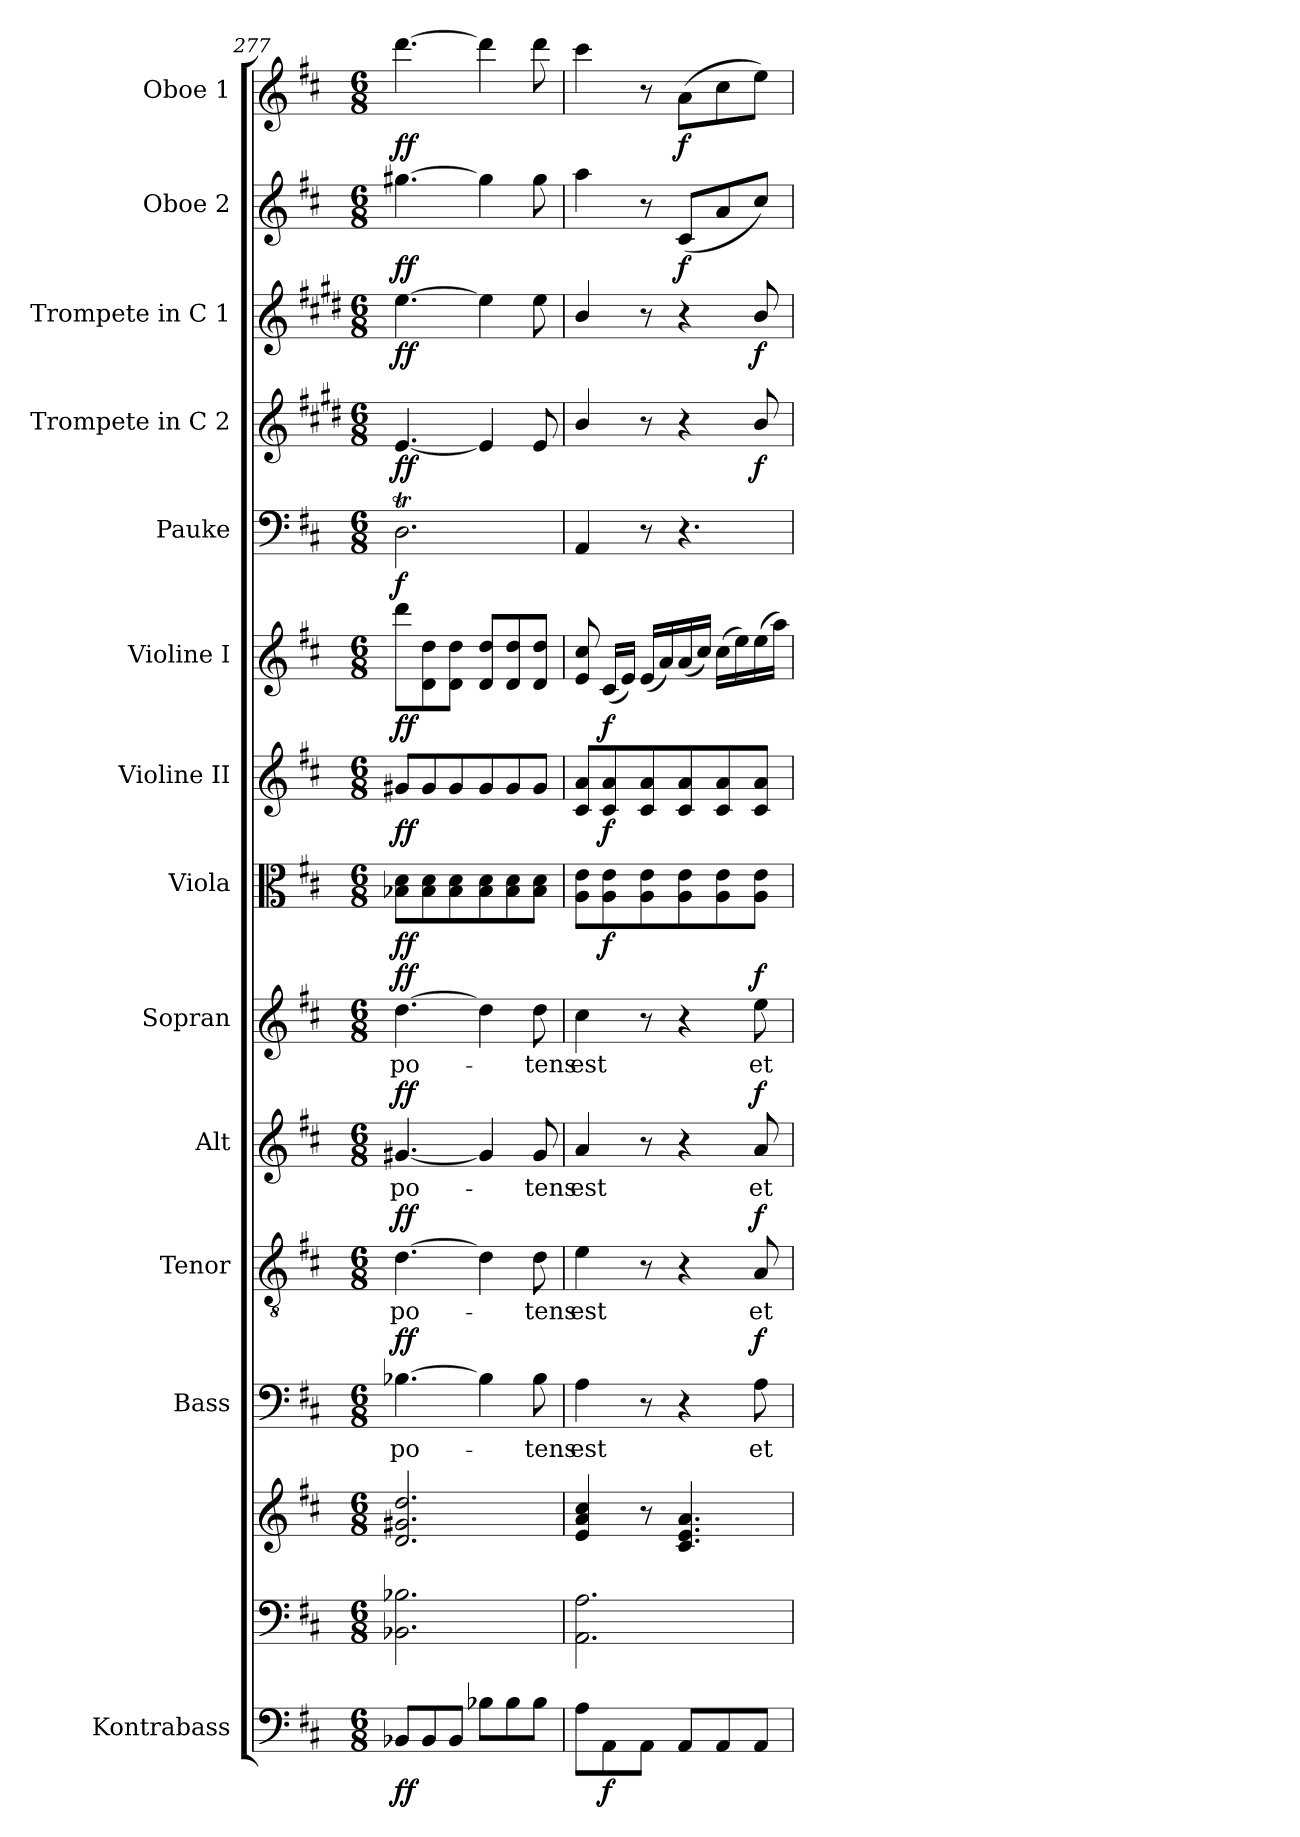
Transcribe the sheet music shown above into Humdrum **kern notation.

**kern	**dynam	**kern	**kern	**kern	**text	**dynam	**kern	**text	**dynam	**kern	**text	**dynam	**kern	**text	**dynam	**kern	**dynam	**kern	**dynam	**kern	**dynam	**kern	**dynam	**kern	**dynam	**kern	**dynam	**kern	**dynam	**kern	**dynam
*part14	*part14	*part13	*part13	*part12	*part12	*part12	*part11	*part11	*part11	*part10	*part10	*part10	*part9	*part9	*part9	*part8	*part8	*part7	*part7	*part6	*part6	*part5	*part5	*part4	*part4	*part3	*part3	*part2	*part2	*part1	*part1
*staff15	*staff15	*staff14	*staff13	*staff12	*staff12	*staff12	*staff11	*staff11	*staff11	*staff10	*staff10	*staff10	*staff9	*staff9	*staff9	*staff8	*staff8	*staff7	*staff7	*staff6	*staff6	*staff5	*staff5	*staff4	*staff4	*staff3	*staff3	*staff2	*staff2	*staff1	*staff1
*I"Kontrabass	*	*	*	*I"Bass	*	*	*I"Tenor	*	*	*I"Alt	*	*	*I"Sopran	*	*	*I"Viola	*	*I"Violine II	*	*I"Violine I	*	*I"Pauke	*	*I"Trompete in C 2	*	*I"Trompete in C 1	*	*I"Oboe 2	*	*I"Oboe 1	*
*I'Kb.	*	*	*	*I'B	*	*	*I'T	*	*	*I'A	*	*	*I'S	*	*	*I'Vla.	*	*I'Vl. II	*	*I'Vl. I	*	*I'Pk.	*	*	*	*	*	*I'Ob. 2	*	*I'Ob. 1	*
*clefF4	*	*clefF4	*clefG2	*clefF4	*	*	*clefGv2	*	*	*clefG2	*	*	*clefG2	*	*	*clefC3	*	*clefG2	*	*clefG2	*	*clefF4	*	*clefG2	*	*clefG2	*	*clefG2	*	*clefG2	*
*ITrd7c12	*	*	*	*	*	*	*	*	*	*	*	*	*	*	*	*	*	*	*	*	*	*	*	*ITrd1c2	*	*ITrd1c2	*	*	*	*	*
*k[f#c#]	*	*k[f#c#]	*k[f#c#]	*k[f#c#]	*	*	*k[f#c#]	*	*	*k[f#c#]	*	*	*k[f#c#]	*	*	*k[f#c#]	*	*k[f#c#]	*	*k[f#c#]	*	*k[f#c#]	*	*k[f#c#]	*	*k[f#c#]	*	*k[f#c#]	*	*k[f#c#]	*
*D:	*	*D:	*D:	*D:	*	*	*D:	*	*	*D:	*	*	*D:	*	*	*D:	*	*D:	*	*D:	*	*D:	*	*D:	*	*D:	*	*D:	*	*D:	*
*M6/8	*	*M6/8	*M6/8	*M6/8	*	*	*M6/8	*	*	*M6/8	*	*	*M6/8	*	*	*M6/8	*	*M6/8	*	*M6/8	*	*M6/8	*	*M6/8	*	*M6/8	*	*M6/8	*	*M6/8	*
=277	=277	=277	=277	=277	=277	=277	=277	=277	=277	=277	=277	=277	=277	=277	=277	=277	=277	=277	=277	=277	=277	=277	=277	=277	=277	=277	=277	=277	=277	=277	=277
!	!LO:DY:b	!	!	!	!LO:LY:b	!LO:DY:a	!	!LO:LY:b	!LO:DY:a	!	!LO:LY:b	!LO:DY:a	!	!LO:LY:b	!LO:DY:a	!	!LO:DY:b	!	!LO:DY:b	!	!LO:DY:b	!	!LO:DY:b	!	!LO:DY:b	!	!LO:DY:b	!	!LO:DY:b	!	!LO:DY:b
8BBB-X/L	ff	2.BB-X\ 2.B-X\	2.d/ 2.g#X/ 2.dd/	[4.B-X\	po-	ff	[4.d\	po-	ff	[4.g#X/	po-	ff	[4.dd\	po-	ff	8B-X\ 8d\L	ff	8g#X/L	ff	8ddd\L	ff	2.DT\	f	[4.d/	ff	[4.dd\	ff	[4.gg#X\	ff	[4.ddd\	ff
8BBB-/	.	.	.	.	.	.	.	.	.	.	.	.	.	.	.	8B-\ 8d\	.	8g#/	.	8d\ 8dd\	.	.	.	.	.	.	.	.	.	.	.
8BBB-/J	.	.	.	.	.	.	.	.	.	.	.	.	.	.	.	8B-\ 8d\	.	8g#/	.	8d\ 8dd\J	.	.	.	.	.	.	.	.	.	.	.
8BB-X\L	.	.	.	4B-\]	.	.	4d\]	.	.	4g#/]	.	.	4dd\]	.	.	8B-\ 8d\	.	8g#/	.	8d/ 8dd/L	.	.	.	4d/]	.	4dd\]	.	4gg#\]	.	4ddd\]	.
8BB-\	.	.	.	.	.	.	.	.	.	.	.	.	.	.	.	8B-\ 8d\	.	8g#/	.	8d/ 8dd/	.	.	.	.	.	.	.	.	.	.	.
!	!	!	!	!	!LO:LY:b	!	!	!LO:LY:b	!	!	!LO:LY:b	!	!	!LO:LY:b	!	!	!	!	!	!	!	!	!	!	!	!	!	!	!	!	!
8BB-\J	.	.	.	8B-\	-tens	.	8d\	-tens	.	8g#/	-tens	.	8dd\	-tens	.	8B-\ 8d\J	.	8g#/J	.	8d/ 8dd/J	.	.	.	8d/	.	8dd\	.	8gg#\	.	8ddd\	.
=278	=278	=278	=278	=278	=278	=278	=278	=278	=278	=278	=278	=278	=278	=278	=278	=278	=278	=278	=278	=278	=278	=278	=278	=278	=278	=278	=278	=278	=278	=278	=278
!	!	!	!	!	!LO:LY:b	!	!	!LO:LY:b	!	!	!LO:LY:b	!	!	!LO:LY:b	!	!	!	!	!	!	!	!	!	!	!	!	!	!	!	!	!
8AA\L	.	2.AA\ 2.A\	4e/ 4a/ 4cc#/	4A\	est	.	4e\	est	.	4a/	est	.	4cc#\	est	.	8A\ 8e\L	.	8c#/ 8a/L	.	8e/ 8cc#/	.	4AA/	.	4a/	.	4a/	.	4aa\	.	4ccc#\	.
!	!LO:DY:b	!	!	!	!	!	!	!	!	!	!	!	!	!	!	!	!LO:DY:b	!	!LO:DY:b	!	!LO:DY:b	!	!	!	!	!	!	!	!	!	!
8AAA\	f	.	.	.	.	.	.	.	.	.	.	.	.	.	.	8A\ 8e\	f	8c#/ 8a/	f	(<16c#/LL	f	.	.	.	.	.	.	.	.	.	.
.	.	.	.	.	.	.	.	.	.	.	.	.	.	.	.	.	.	.	.	16e/JJ)	.	.	.	.	.	.	.	.	.	.	.
8AAA\J	.	.	8r	8r	.	.	8r	.	.	8r	.	.	8r	.	.	8A\ 8e\	.	8c#/ 8a/	.	(<16e/LL	.	8r	.	8r	.	8r	.	8r	.	8r	.
.	.	.	.	.	.	.	.	.	.	.	.	.	.	.	.	.	.	.	.	16a/)	.	.	.	.	.	.	.	.	.	.	.
!	!	!	!	!	!	!	!	!	!	!	!	!	!	!	!	!	!	!	!	!	!	!	!	!	!	!	!	!	!LO:DY:b	!	!LO:DY:b
8AAA/L	.	.	4.c#/ 4.e/ 4.a/	4r	.	.	4r	.	.	4r	.	.	4r	.	.	8A\ 8e\	.	8c#/ 8a/	.	(<16a/	.	4.r	.	4r	.	4r	.	(<8c#/L	f	(>8a\L	f
.	.	.	.	.	.	.	.	.	.	.	.	.	.	.	.	.	.	.	.	16cc#/JJ)	.	.	.	.	.	.	.	.	.	.	.
8AAA/	.	.	.	.	.	.	.	.	.	.	.	.	.	.	.	8A\ 8e\	.	8c#/ 8a/	.	(>16cc#\LL	.	.	.	.	.	.	.	8a/	.	8cc#\	.
.	.	.	.	.	.	.	.	.	.	.	.	.	.	.	.	.	.	.	.	16ee\)	.	.	.	.	.	.	.	.	.	.	.
!	!	!	!	!	!LO:LY:b	!LO:DY:a	!	!LO:LY:b	!LO:DY:a	!	!LO:LY:b	!LO:DY:a	!	!LO:LY:b	!LO:DY:a	!	!	!	!	!	!	!	!	!	!LO:DY:b	!	!LO:DY:b	!	!	!	!
8AAA/J	.	.	.	8A\	et	f	8A/	et	f	8a/	et	f	8ee\	et	f	8A\ 8e\J	.	8c#/ 8a/J	.	(>16ee\	.	.	.	8a/	f	8a/	f	8cc#/J)	.	8ee\J)	.
.	.	.	.	.	.	.	.	.	.	.	.	.	.	.	.	.	.	.	.	16aa\JJ)	.	.	.	.	.	.	.	.	.	.	.
=	=	=	=	=	=	=	=	=	=	=	=	=	=	=	=	=	=	=	=	=	=	=	=	=	=	=	=	=	=	=	=
*-	*-	*-	*-	*-	*-	*-	*-	*-	*-	*-	*-	*-	*-	*-	*-	*-	*-	*-	*-	*-	*-	*-	*-	*-	*-	*-	*-	*-	*-	*-	*-
